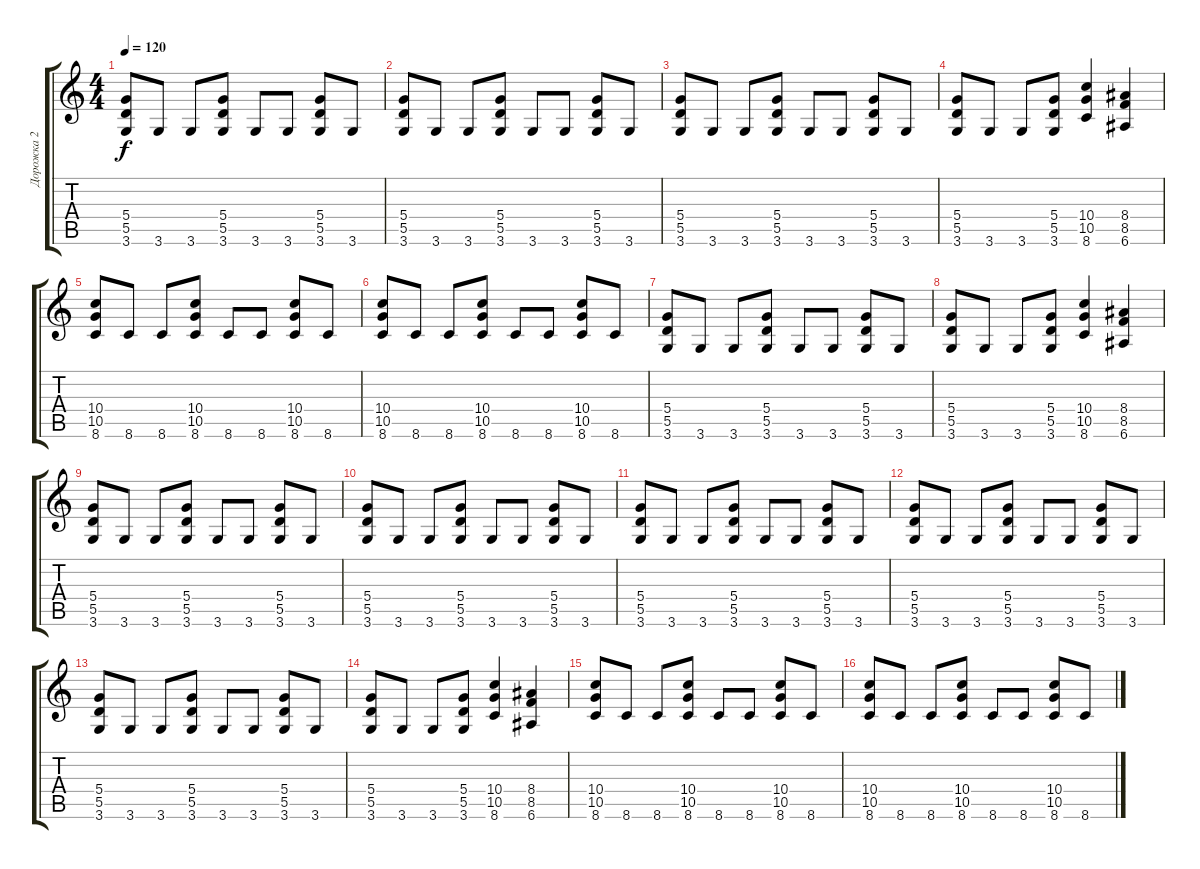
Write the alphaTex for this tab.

\track ("Дорожка 2" "Дорожка 2") {instrument distortionguitar}
\staff {score tabs}
\tuning (E4 B3 G3 D3 A2 E2) {hide}
\ts (4 4)
\tempo 120
\clef g2
\ks c
(5.4 5.5 3.6).8{dy f} 3.6.8 3.6.8 (5.4 5.5 3.6).8 3.6.8 3.6.8 (5.4 5.5 3.6).8 3.6.8 |
(5.4 5.5 3.6).8 3.6.8 3.6.8 (5.4 5.5 3.6).8 3.6.8 3.6.8 (5.4 5.5 3.6).8 3.6.8 |
(5.4 5.5 3.6).8 3.6.8 3.6.8 (5.4 5.5 3.6).8 3.6.8 3.6.8 (5.4 5.5 3.6).8 3.6.8 |
(5.4 5.5 3.6).8 3.6.8 3.6.8 (5.4 5.5 3.6).8 (10.4 10.5 8.6).4 (8.4 8.5 6.6).4 |
(10.4 10.5 8.6).8 8.6.8 8.6.8 (10.4 10.5 8.6).8 8.6.8 8.6.8 (10.4 10.5 8.6).8 8.6.8 |
(10.4 10.5 8.6).8 8.6.8 8.6.8 (10.4 10.5 8.6).8 8.6.8 8.6.8 (10.4 10.5 8.6).8 8.6.8 |
(5.4 5.5 3.6).8 3.6.8 3.6.8 (5.4 5.5 3.6).8 3.6.8 3.6.8 (5.4 5.5 3.6).8 3.6.8 |
(5.4 5.5 3.6).8 3.6.8 3.6.8 (5.4 5.5 3.6).8 (10.4 10.5 8.6).4 (8.4 8.5 6.6).4 |
(5.4 5.5 3.6).8 3.6.8 3.6.8 (5.4 5.5 3.6).8 3.6.8 3.6.8 (5.4 5.5 3.6).8 3.6.8 |
(5.4 5.5 3.6).8 3.6.8 3.6.8 (5.4 5.5 3.6).8 3.6.8 3.6.8 (5.4 5.5 3.6).8 3.6.8 |
(5.4 5.5 3.6).8 3.6.8 3.6.8 (5.4 5.5 3.6).8 3.6.8 3.6.8 (5.4 5.5 3.6).8 3.6.8 |
(5.4 5.5 3.6).8 3.6.8 3.6.8 (5.4 5.5 3.6).8 3.6.8 3.6.8 (5.4 5.5 3.6).8 3.6.8 |
(5.4 5.5 3.6).8 3.6.8 3.6.8 (5.4 5.5 3.6).8 3.6.8 3.6.8 (5.4 5.5 3.6).8 3.6.8 |
(5.4 5.5 3.6).8 3.6.8 3.6.8 (5.4 5.5 3.6).8 (10.4 10.5 8.6).4 (8.4 8.5 6.6).4 |
(10.4 10.5 8.6).8 8.6.8 8.6.8 (10.4 10.5 8.6).8 8.6.8 8.6.8 (10.4 10.5 8.6).8 8.6.8 |
(10.4 10.5 8.6).8 8.6.8 8.6.8 (10.4 10.5 8.6).8 8.6.8 8.6.8 (10.4 10.5 8.6).8 8.6.8
